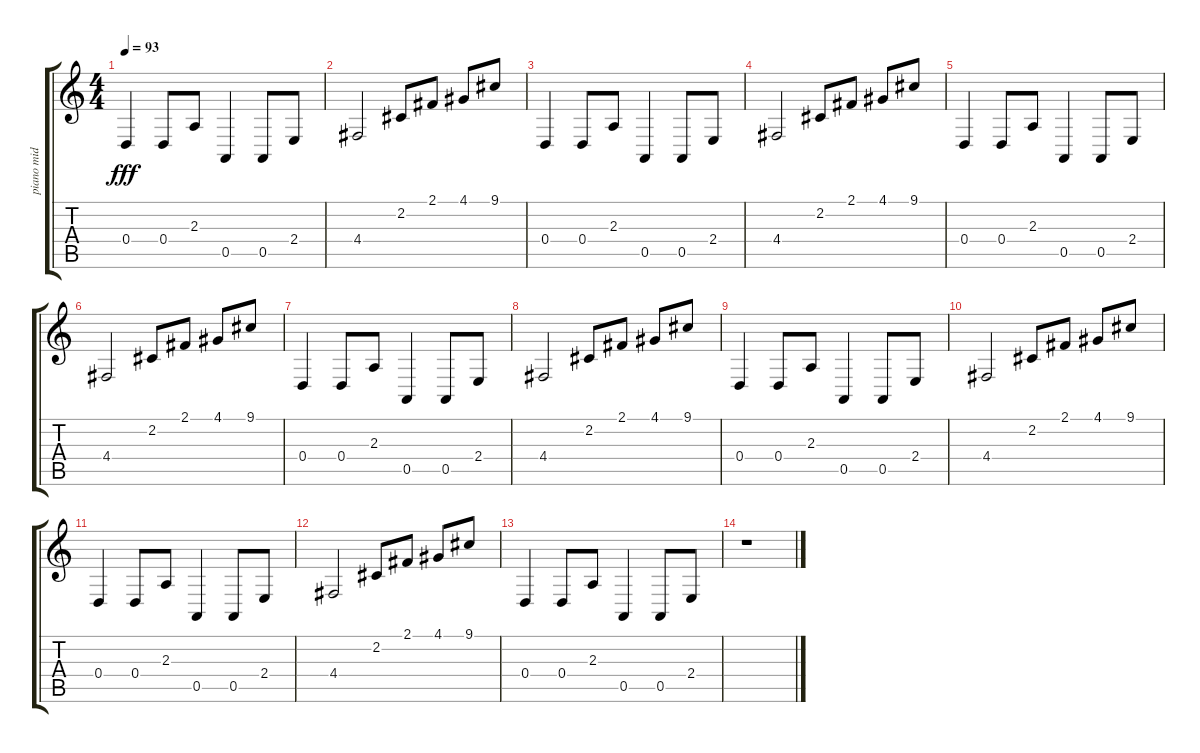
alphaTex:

\track ("piano mid" "piano mid") {instrument acousticgrandpiano}
\staff {score tabs}
\tuning (E4 B3 G3 D3 A2 E2) {hide}
\ts (4 4)
\tempo 93
\clef g2
\ks c
0.4.4{dy fff} 0.4.8 2.3.8 0.5.4 0.5.8 2.4.8 |
4.4.2 2.2.8 2.1.8 4.1.8 9.1.8 |
0.4.4 0.4.8 2.3.8 0.5.4 0.5.8 2.4.8 |
4.4.2 2.2.8 2.1.8 4.1.8 9.1.8 |
0.4.4 0.4.8 2.3.8 0.5.4 0.5.8 2.4.8 |
4.4.2 2.2.8 2.1.8 4.1.8 9.1.8 |
0.4.4 0.4.8 2.3.8 0.5.4 0.5.8 2.4.8 |
4.4.2 2.2.8 2.1.8 4.1.8 9.1.8 |
0.4.4 0.4.8 2.3.8 0.5.4 0.5.8 2.4.8 |
4.4.2 2.2.8 2.1.8 4.1.8 9.1.8 |
0.4.4 0.4.8 2.3.8 0.5.4 0.5.8 2.4.8 |
4.4.2 2.2.8 2.1.8 4.1.8 9.1.8 |
0.4.4 0.4.8 2.3.8 0.5.4 0.5.8 2.4.8 |
r.1
